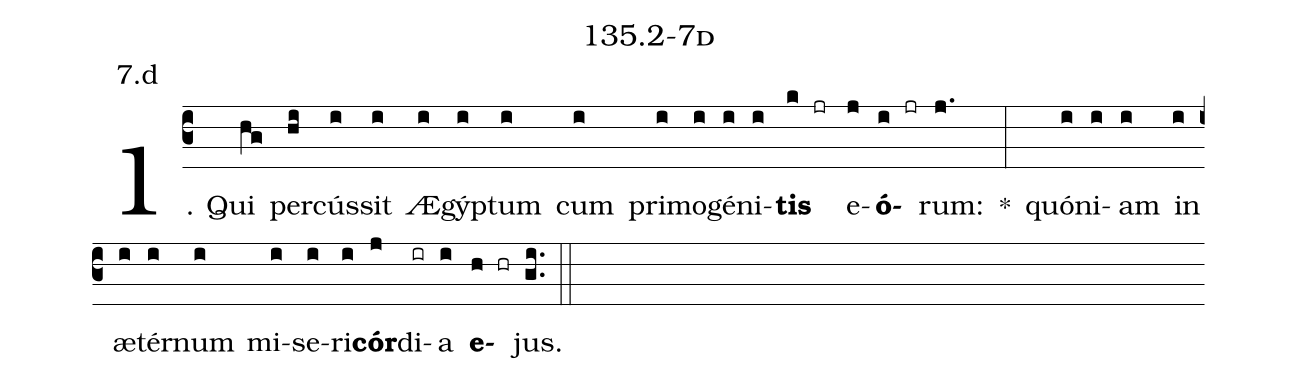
name: 135.2-7d;
annotation: 7.d;
%%
(c3)1. Qui(hg) per(hi)cús(i)sit(i) Æ(i)gýp(i)tum(i) cum(i) pri(i)mo(i)gé(i)ni(i)<b>tis</b>(k jr) e(j)<b>ó</b>(i jr)rum:(j.) *(:) quón(i)i(i)am(i) in(i) æ(i)tér(i)num(i) mi(i)se(i)ri(i)<b>cór</b>(j)di(ir)a(i) <b>e</b>(h hr)jus.(gi..) (::)
